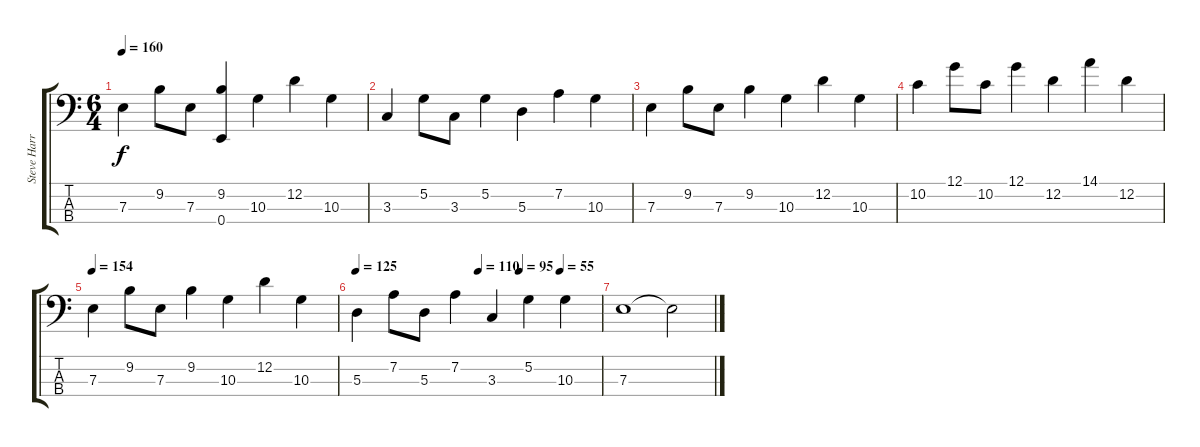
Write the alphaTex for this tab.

\track ("Steve Harris" "Steve Harr") {instrument electricbassfinger}
\staff {score tabs}
\tuning (G2 D2 A1 E1) {hide}
\ts (6 4)
\tempo 160
\clef f4
\ks c
7.3.4{dy f} 9.2.8 7.3.8 (9.2 0.4{t}).4 10.3.4 12.2.4 10.3.4 |
3.3.4 5.2.8 3.3.8 5.2.4 5.3.4 7.2.4 10.3.4 |
7.3.4 9.2.8 7.3.8 9.2.4 10.3.4 12.2.4 10.3.4 |
10.2.4 12.1.8 10.2.8 12.1.4 12.2.4 14.1.4 12.2.4 |
\tempo 154
7.3.4 9.2.8 7.3.8 9.2.4 10.3.4 12.2.4 10.3.4 |
\tempo 125
\tempo (110 0.5)
\tempo (95 0.6666666666666666)
\tempo (55 0.8333333333333334)
5.3.4 7.2.8 5.3.8 7.2.4 3.3.4 5.2.4 10.3.4 |
7.3.1 7.3{t}.2
